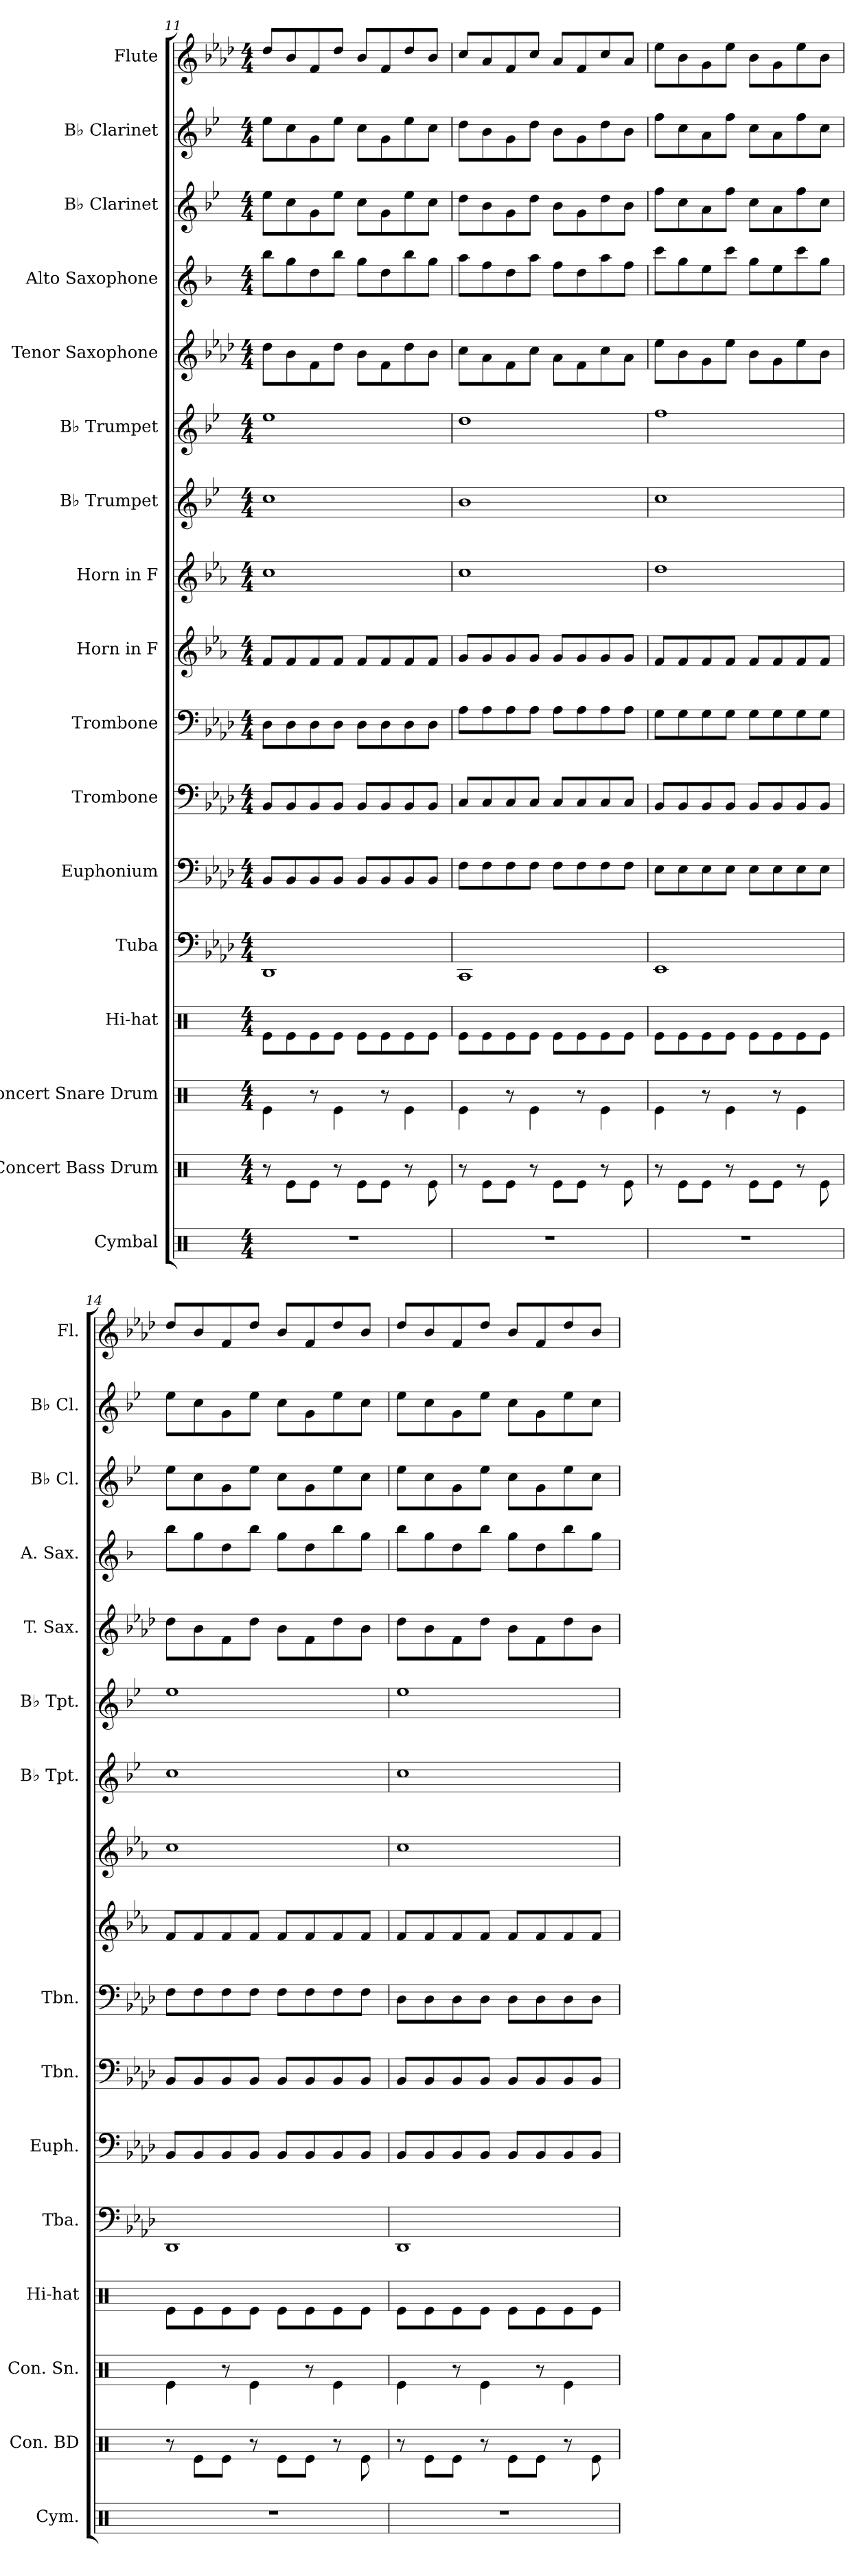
**kern	**kern	**kern	**kern	**kern	**kern	**kern	**kern	**kern	**kern	**kern	**kern	**kern	**kern	**kern	**kern	**kern
*part17	*part16	*part15	*part14	*part13	*part12	*part11	*part10	*part9	*part8	*part7	*part6	*part5	*part4	*part3	*part2	*part1
*staff17	*staff16	*staff15	*staff14	*staff13	*staff12	*staff11	*staff10	*staff9	*staff8	*staff7	*staff6	*staff5	*staff4	*staff3	*staff2	*staff1
*I"Cymbal	*I"Concert Bass Drum	*I"Concert Snare Drum	*I"Hi-hat	*I"Tuba	*I"Euphonium	*I"Trombone	*I"Trombone	*I"Horn in F	*I"Horn in F	*I"B♭ Trumpet	*I"B♭ Trumpet	*I"Tenor Saxophone	*I"Alto Saxophone	*I"B♭ Clarinet	*I"B♭ Clarinet	*I"Flute
*I'Cym.	*I'Con. BD	*I'Con. Sn.	*I'Hi-hat	*I'Tba.	*I'Euph.	*I'Tbn.	*I'Tbn.	*	*	*I'B♭ Tpt.	*I'B♭ Tpt.	*I'T. Sax.	*I'A. Sax.	*I'B♭ Cl.	*I'B♭ Cl.	*I'Fl.
*clefX	*clefX	*clefX	*clefX	*clefF4	*clefF4	*clefF4	*clefF4	*clefG2	*clefG2	*clefG2	*clefG2	*clefG2	*clefG2	*clefG2	*clefG2	*clefG2
*	*	*	*	*	*	*	*	*ITrd4c7	*ITrd4c7	*ITrd1c2	*ITrd1c2	*ITrd8c14	*ITrd5c9	*ITrd1c2	*ITrd1c2	*
*k[]	*k[]	*k[]	*k[]	*k[b-e-a-d-]	*k[b-e-a-d-]	*k[b-e-a-d-]	*k[b-e-a-d-]	*k[b-e-a-d-]	*k[b-e-a-d-]	*k[b-e-a-d-]	*k[b-e-a-d-]	*k[b-e-a-d-]	*k[b-e-a-d-]	*k[b-e-a-d-]	*k[b-e-a-d-]	*k[b-e-a-d-]
*M4/4	*M4/4	*M4/4	*M4/4	*M4/4	*M4/4	*M4/4	*M4/4	*M4/4	*M4/4	*M4/4	*M4/4	*M4/4	*M4/4	*M4/4	*M4/4	*M4/4
=11	=11	=11	=11	=11	=11	=11	=11	=11	=11	=11	=11	=11	=11	=11	=11	=11
1r	8r	4Re\	8Re\L	1DD-	8BB-/L	8BB-/L	8D-\L	8B-/L	1f	1b-	1dd-	8d-\L	8dd-\L	8dd-\L	8dd-\L	8dd-/L
.	8Re\L	.	8Re\	.	8BB-/	8BB-/	8D-\	8B-/	.	.	.	8B-\	8b-\	8b-\	8b-\	8b-/
.	8Re\J	8r	8Re\	.	8BB-/	8BB-/	8D-\	8B-/	.	.	.	8F\	8f\	8f\	8f\	8f/
.	8r	4Re\	8Re\J	.	8BB-/J	8BB-/J	8D-\J	8B-/J	.	.	.	8d-\J	8dd-\J	8dd-\J	8dd-\J	8dd-/J
.	8Re\L	.	8Re\L	.	8BB-/L	8BB-/L	8D-\L	8B-/L	.	.	.	8B-\L	8b-\L	8b-\L	8b-\L	8b-/L
.	8Re\J	8r	8Re\	.	8BB-/	8BB-/	8D-\	8B-/	.	.	.	8F\	8f\	8f\	8f\	8f/
.	8r	4Re\	8Re\	.	8BB-/	8BB-/	8D-\	8B-/	.	.	.	8d-\	8dd-\	8dd-\	8dd-\	8dd-/
.	8Re\	.	8Re\J	.	8BB-/J	8BB-/J	8D-\J	8B-/J	.	.	.	8B-\J	8b-\J	8b-\J	8b-\J	8b-/J
=12	=12	=12	=12	=12	=12	=12	=12	=12	=12	=12	=12	=12	=12	=12	=12	=12
1r	8r	4Re\	8Re\L	1CC	8F\L	8C/L	8A-\L	8c/L	1f	1a-	1cc	8c\L	8cc\L	8cc\L	8cc\L	8cc/L
.	8Re\L	.	8Re\	.	8F\	8C/	8A-\	8c/	.	.	.	8A-\	8a-\	8a-\	8a-\	8a-/
.	8Re\J	8r	8Re\	.	8F\	8C/	8A-\	8c/	.	.	.	8F\	8f\	8f\	8f\	8f/
.	8r	4Re\	8Re\J	.	8F\J	8C/J	8A-\J	8c/J	.	.	.	8c\J	8cc\J	8cc\J	8cc\J	8cc/J
.	8Re\L	.	8Re\L	.	8F\L	8C/L	8A-\L	8c/L	.	.	.	8A-\L	8a-\L	8a-\L	8a-\L	8a-/L
.	8Re\J	8r	8Re\	.	8F\	8C/	8A-\	8c/	.	.	.	8F\	8f\	8f\	8f\	8f/
.	8r	4Re\	8Re\	.	8F\	8C/	8A-\	8c/	.	.	.	8c\	8cc\	8cc\	8cc\	8cc/
.	8Re\	.	8Re\J	.	8F\J	8C/J	8A-\J	8c/J	.	.	.	8A-\J	8a-\J	8a-\J	8a-\J	8a-/J
=13	=13	=13	=13	=13	=13	=13	=13	=13	=13	=13	=13	=13	=13	=13	=13	=13
1r	8r	4Re\	8Re\L	1EE-	8E-\L	8BB-/L	8G\L	8B-/L	1g	1b-	1ee-	8e-\L	8ee-\L	8ee-\L	8ee-\L	8ee-\L
.	8Re\L	.	8Re\	.	8E-\	8BB-/	8G\	8B-/	.	.	.	8B-\	8b-\	8b-\	8b-\	8b-\
.	8Re\J	8r	8Re\	.	8E-\	8BB-/	8G\	8B-/	.	.	.	8G\	8g\	8g\	8g\	8g\
.	8r	4Re\	8Re\J	.	8E-\J	8BB-/J	8G\J	8B-/J	.	.	.	8e-\J	8ee-\J	8ee-\J	8ee-\J	8ee-\J
.	8Re\L	.	8Re\L	.	8E-\L	8BB-/L	8G\L	8B-/L	.	.	.	8B-\L	8b-\L	8b-\L	8b-\L	8b-\L
.	8Re\J	8r	8Re\	.	8E-\	8BB-/	8G\	8B-/	.	.	.	8G\	8g\	8g\	8g\	8g\
.	8r	4Re\	8Re\	.	8E-\	8BB-/	8G\	8B-/	.	.	.	8e-\	8ee-\	8ee-\	8ee-\	8ee-\
.	8Re\	.	8Re\J	.	8E-\J	8BB-/J	8G\J	8B-/J	.	.	.	8B-\J	8b-\J	8b-\J	8b-\J	8b-\J
!!LO:PB:g=z
=14	=14	=14	=14	=14	=14	=14	=14	=14	=14	=14	=14	=14	=14	=14	=14	=14
1r	8r	4Re\	8Re\L	1DD-	8BB-/L	8BB-/L	8F\L	8B-/L	1f	1b-	1dd-	8d-\L	8dd-\L	8dd-\L	8dd-\L	8dd-/L
.	8Re\L	.	8Re\	.	8BB-/	8BB-/	8F\	8B-/	.	.	.	8B-\	8b-\	8b-\	8b-\	8b-/
.	8Re\J	8r	8Re\	.	8BB-/	8BB-/	8F\	8B-/	.	.	.	8F\	8f\	8f\	8f\	8f/
.	8r	4Re\	8Re\J	.	8BB-/J	8BB-/J	8F\J	8B-/J	.	.	.	8d-\J	8dd-\J	8dd-\J	8dd-\J	8dd-/J
.	8Re\L	.	8Re\L	.	8BB-/L	8BB-/L	8F\L	8B-/L	.	.	.	8B-\L	8b-\L	8b-\L	8b-\L	8b-/L
.	8Re\J	8r	8Re\	.	8BB-/	8BB-/	8F\	8B-/	.	.	.	8F\	8f\	8f\	8f\	8f/
.	8r	4Re\	8Re\	.	8BB-/	8BB-/	8F\	8B-/	.	.	.	8d-\	8dd-\	8dd-\	8dd-\	8dd-/
.	8Re\	.	8Re\J	.	8BB-/J	8BB-/J	8F\J	8B-/J	.	.	.	8B-\J	8b-\J	8b-\J	8b-\J	8b-/J
=15	=15	=15	=15	=15	=15	=15	=15	=15	=15	=15	=15	=15	=15	=15	=15	=15
1r	8r	4Re\	8Re\L	1DD-	8BB-/L	8BB-/L	8D-\L	8B-/L	1f	1b-	1dd-	8d-\L	8dd-\L	8dd-\L	8dd-\L	8dd-/L
.	8Re\L	.	8Re\	.	8BB-/	8BB-/	8D-\	8B-/	.	.	.	8B-\	8b-\	8b-\	8b-\	8b-/
.	8Re\J	8r	8Re\	.	8BB-/	8BB-/	8D-\	8B-/	.	.	.	8F\	8f\	8f\	8f\	8f/
.	8r	4Re\	8Re\J	.	8BB-/J	8BB-/J	8D-\J	8B-/J	.	.	.	8d-\J	8dd-\J	8dd-\J	8dd-\J	8dd-/J
.	8Re\L	.	8Re\L	.	8BB-/L	8BB-/L	8D-\L	8B-/L	.	.	.	8B-\L	8b-\L	8b-\L	8b-\L	8b-/L
.	8Re\J	8r	8Re\	.	8BB-/	8BB-/	8D-\	8B-/	.	.	.	8F\	8f\	8f\	8f\	8f/
.	8r	4Re\	8Re\	.	8BB-/	8BB-/	8D-\	8B-/	.	.	.	8d-\	8dd-\	8dd-\	8dd-\	8dd-/
.	8Re\	.	8Re\J	.	8BB-/J	8BB-/J	8D-\J	8B-/J	.	.	.	8B-\J	8b-\J	8b-\J	8b-\J	8b-/J
=	=	=	=	=	=	=	=	=	=	=	=	=	=	=	=	=
*-	*-	*-	*-	*-	*-	*-	*-	*-	*-	*-	*-	*-	*-	*-	*-	*-
